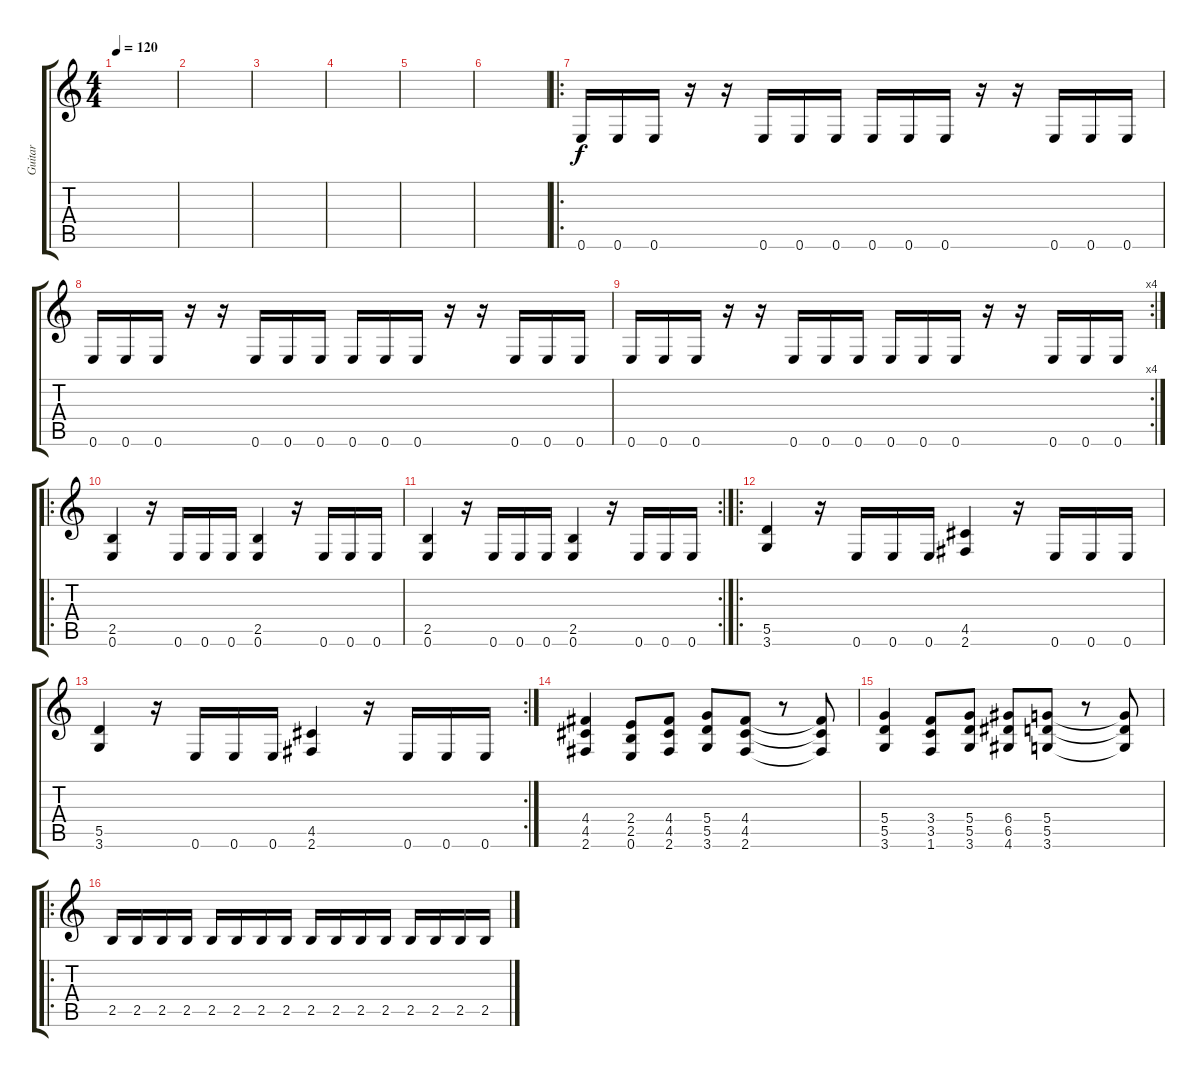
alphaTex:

\track ("Guitar" "Guitar") {instrument distortionguitar}
\staff {score tabs}
\tuning (E4 B3 G3 D3 A2 E2) {hide}
\ts (4 4)
\tempo 120
\clef g2
\ks c
|
|
|
|
|
|
\ro
0.6.16 0.6.16 0.6.16 r.16 r.16 0.6.16 0.6.16 0.6.16 0.6.16 0.6.16 0.6.16 r.16 r.16 0.6.16 0.6.16 0.6.16 |
0.6.16 0.6.16 0.6.16 r.16 r.16 0.6.16 0.6.16 0.6.16 0.6.16 0.6.16 0.6.16 r.16 r.16 0.6.16 0.6.16 0.6.16 |
\rc 4
0.6.16 0.6.16 0.6.16 r.16 r.16 0.6.16 0.6.16 0.6.16 0.6.16 0.6.16 0.6.16 r.16 r.16 0.6.16 0.6.16 0.6.16 |
\ro
(2.5 0.6).4 r.16 0.6.16 0.6.16 0.6.16 (2.5 0.6).4 r.16 0.6.16 0.6.16 0.6.16 |
\rc 2
(2.5 0.6).4 r.16 0.6.16 0.6.16 0.6.16 (2.5 0.6).4 r.16 0.6.16 0.6.16 0.6.16 |
\ro
(5.5 3.6).4 r.16 0.6.16 0.6.16 0.6.16 (4.5 2.6).4 r.16 0.6.16 0.6.16 0.6.16 |
\rc 2
(5.5 3.6).4 r.16 0.6.16 0.6.16 0.6.16 (4.5 2.6).4 r.16 0.6.16 0.6.16 0.6.16 |
(4.4 4.5 2.6).4 (2.4 2.5 0.6).8 (4.4 4.5 2.6).8 (5.4 5.5 3.6).8 (4.4 4.5 2.6).8 r.8 (4.4{t} 4.5{t} 2.6{t}).8 |
(5.4 5.5 3.6).4 (3.4 3.5 1.6).8 (5.4 5.5 3.6).8 (6.4 6.5 4.6).8 (5.4 5.5 3.6).8 r.8 (5.4{t} 5.5{t} 3.6{t}).8 |
\ro
2.5.16 2.5.16 2.5.16 2.5.16 2.5.16 2.5.16 2.5.16 2.5.16 2.5.16 2.5.16 2.5.16 2.5.16 2.5.16 2.5.16 2.5.16 2.5.16
